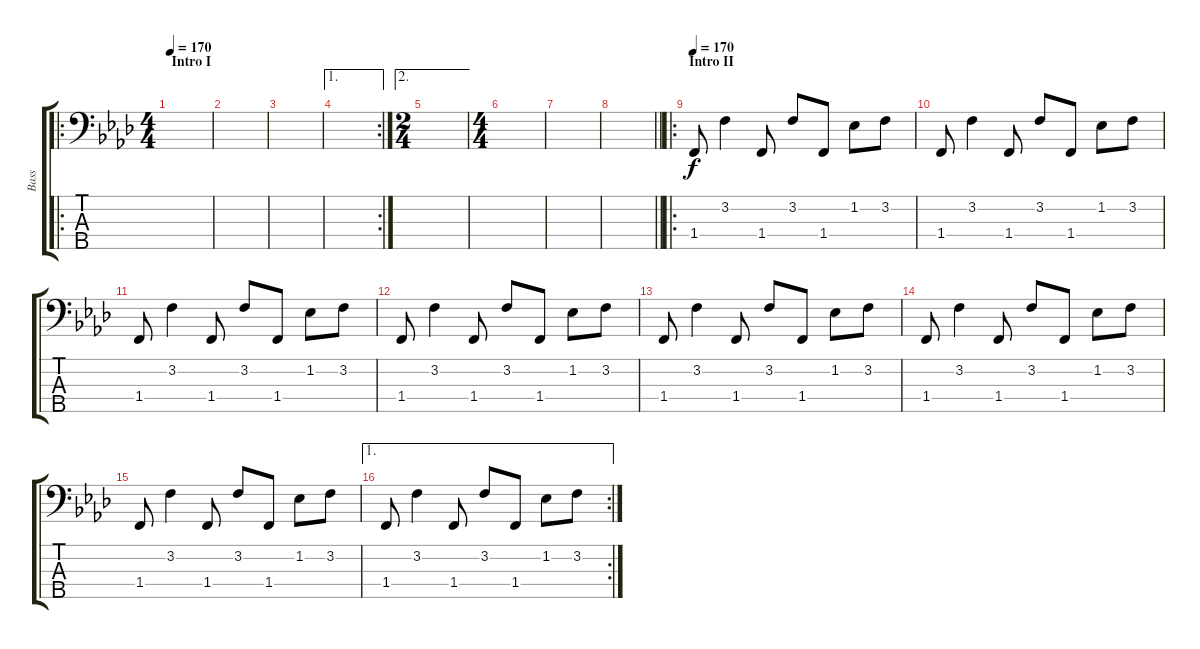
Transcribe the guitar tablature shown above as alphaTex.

\track ("Bass" "Bass") {instrument electricbassfinger}
\staff {score tabs}
\tuning (G2 D2 A1 E1 B0) {hide}
\ro
\ts (4 4)
\section ("" "Intro I")
\tempo 170
\tempo 130
\tempo 170
\clef f4
\ks ab
|
|
|
\ae 1
\rc 2
|
\ae 2
\ts (2 4)
|
\ts (4 4)
|
|
\barLineRight lightlight
|
\ro
\section ("" "Intro II")
\tempo 170
1.4.8 3.2.4 1.4.8 3.2.8 1.4.8 1.2.8 3.2.8 |
1.4.8 3.2.4 1.4.8 3.2.8 1.4.8 1.2.8 3.2.8 |
1.4.8 3.2.4 1.4.8 3.2.8 1.4.8 1.2.8 3.2.8 |
1.4.8 3.2.4 1.4.8 3.2.8 1.4.8 1.2.8 3.2.8 |
1.4.8 3.2.4 1.4.8 3.2.8 1.4.8 1.2.8 3.2.8 |
1.4.8 3.2.4 1.4.8 3.2.8 1.4.8 1.2.8 3.2.8 |
1.4.8 3.2.4 1.4.8 3.2.8 1.4.8 1.2.8 3.2.8 |
\ae 1
\rc 2
1.4.8 3.2.4 1.4.8 3.2.8 1.4.8 1.2.8 3.2.8
